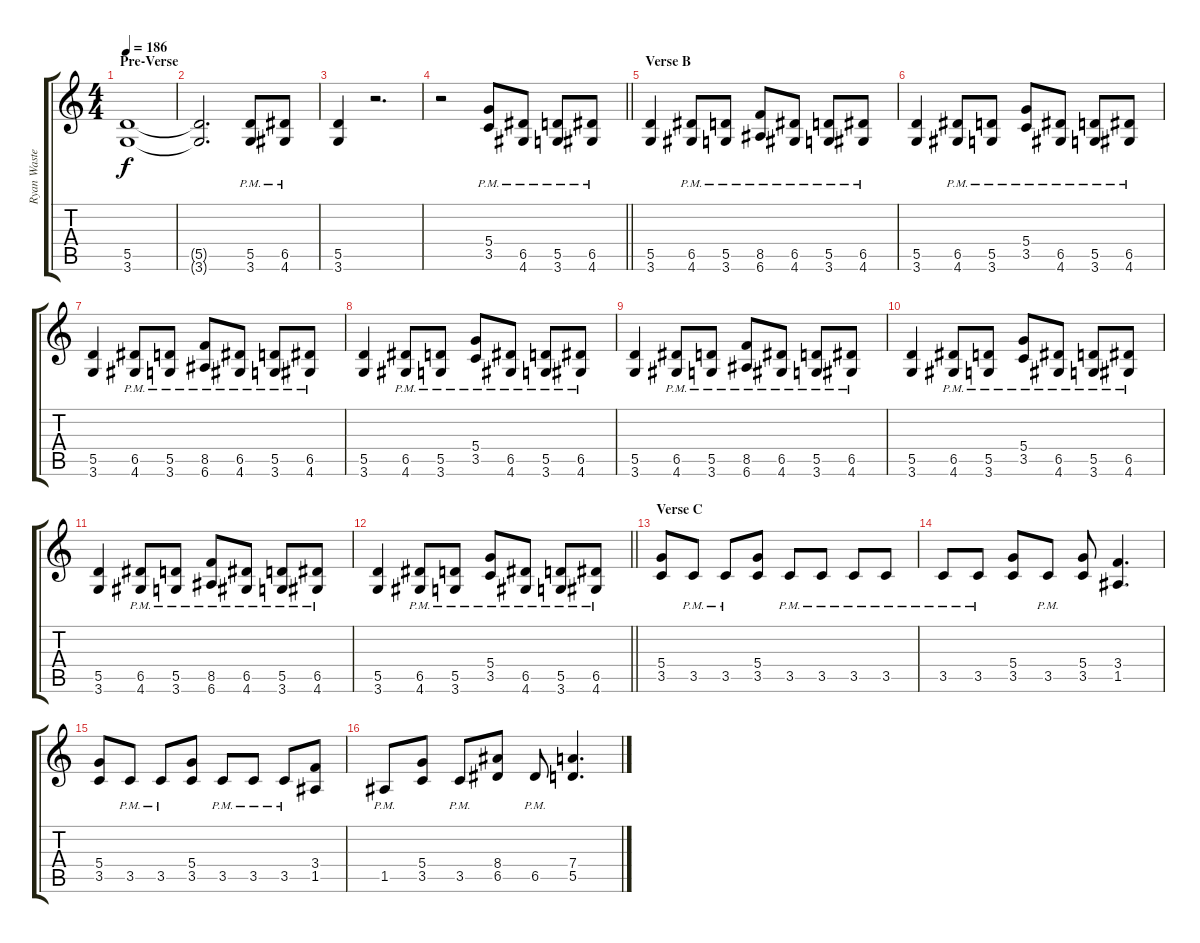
\track ("Ryan Waste (Left)" "Ryan Waste") {instrument distortionguitar}
\staff {score tabs}
\tuning (E4 B3 G3 D3 A2 E2) {hide}
\ts (4 4)
\section ("" "Pre-Verse")
\tempo 186
\clef g2
\ks c
(5.5 3.6).1{dy f} |
(5.5{t} 3.6{t}).2{d} (5.5{pm} 3.6{pm}).8 (6.5{pm} 4.6{pm}).8 |
(5.5 3.6).4 r.2{d} |
\barLineRight lightlight
r.2 (5.4{pm} 3.5{pm}).8 (6.5{pm} 4.6{pm}).8 (5.5{pm} 3.6{pm}).8 (6.5{pm} 4.6{pm}).8 |
\section ("" "Verse B")
(5.5 3.6).4 (6.5{pm} 4.6{pm}).8 (5.5{pm} 3.6{pm}).8 (8.5{pm} 6.6{pm}).8 (6.5{pm} 4.6{pm}).8 (5.5{pm} 3.6{pm}).8 (6.5{pm} 4.6{pm}).8 |
(5.5 3.6).4 (6.5{pm} 4.6{pm}).8 (5.5{pm} 3.6{pm}).8 (5.4{pm} 3.5{pm}).8 (6.5{pm} 4.6{pm}).8 (5.5{pm} 3.6{pm}).8 (6.5{pm} 4.6{pm}).8 |
(5.5 3.6).4 (6.5{pm} 4.6{pm}).8 (5.5{pm} 3.6{pm}).8 (8.5{pm} 6.6{pm}).8 (6.5{pm} 4.6{pm}).8 (5.5{pm} 3.6{pm}).8 (6.5{pm} 4.6{pm}).8 |
(5.5 3.6).4 (6.5{pm} 4.6{pm}).8 (5.5{pm} 3.6{pm}).8 (5.4{pm} 3.5{pm}).8 (6.5{pm} 4.6{pm}).8 (5.5{pm} 3.6{pm}).8 (6.5{pm} 4.6{pm}).8 |
(5.5 3.6).4 (6.5{pm} 4.6{pm}).8 (5.5{pm} 3.6{pm}).8 (8.5{pm} 6.6{pm}).8 (6.5{pm} 4.6{pm}).8 (5.5{pm} 3.6{pm}).8 (6.5{pm} 4.6{pm}).8 |
(5.5 3.6).4 (6.5{pm} 4.6{pm}).8 (5.5{pm} 3.6{pm}).8 (5.4{pm} 3.5{pm}).8 (6.5{pm} 4.6{pm}).8 (5.5{pm} 3.6{pm}).8 (6.5{pm} 4.6{pm}).8 |
(5.5 3.6).4 (6.5{pm} 4.6{pm}).8 (5.5{pm} 3.6{pm}).8 (8.5{pm} 6.6{pm}).8 (6.5{pm} 4.6{pm}).8 (5.5{pm} 3.6{pm}).8 (6.5{pm} 4.6{pm}).8 |
\barLineRight lightlight
(5.5 3.6).4 (6.5{pm} 4.6{pm}).8 (5.5{pm} 3.6{pm}).8 (5.4{pm} 3.5{pm}).8 (6.5{pm} 4.6{pm}).8 (5.5{pm} 3.6{pm}).8 (6.5{pm} 4.6{pm}).8 |
\section ("" "Verse C")
(5.4 3.5).8 3.5{pm}.8 3.5{pm}.8 (5.4 3.5).8 3.5{pm}.8 3.5{pm}.8 3.5{pm}.8 3.5{pm}.8 |
3.5{pm}.8 3.5{pm}.8 (5.4 3.5).8 3.5{pm}.8 (5.4 3.5).8 (3.4 1.5).4{d} |
(5.4 3.5).8 3.5{pm}.8 3.5{pm}.8 (5.4 3.5).8 3.5{pm}.8 3.5{pm}.8 3.5{pm}.8 (3.4 1.5).8 |
1.5{pm}.8 (5.4 3.5).8 3.5{pm}.8 (8.4 6.5).8 6.5{pm}.8 (7.4 5.5).4{d}
